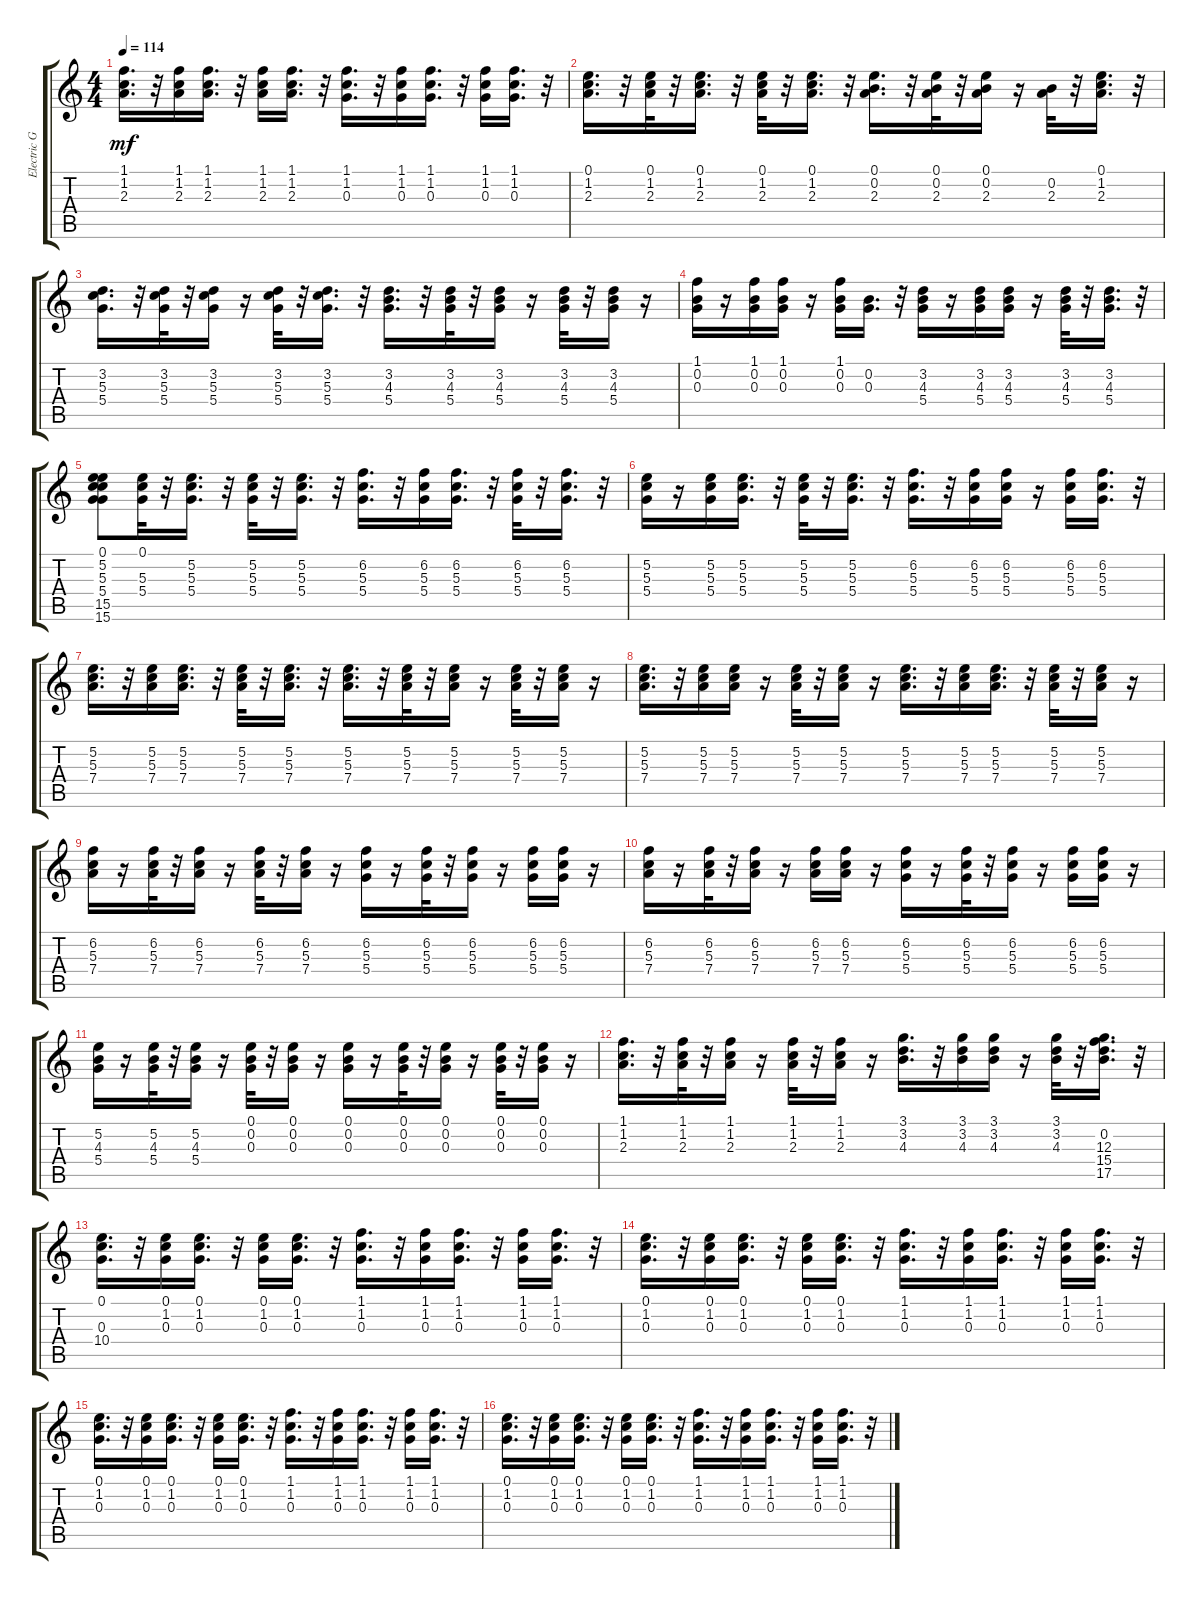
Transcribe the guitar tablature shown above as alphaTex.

\track ("Electric Guitar (clean)" "Electric G") {instrument electricguitarclean}
\staff {score tabs}
\tuning (E4 B3 G3 D3 A2 E2) {hide}
\ts (4 4)
\tempo 114
\clef g2
\ks c
(1.1 1.2 2.3).16{d dy mf} r.32 (1.1 1.2 2.3).16 (1.1 1.2 2.3).16{d} r.32 (1.1 1.2 2.3).16 (1.1 1.2 2.3).16{d} r.32 (1.1 1.2 0.3).16{d} r.32 (1.1 1.2 0.3).16 (1.1 1.2 0.3).16{d} r.32 (1.1 1.2 0.3).16 (1.1 1.2 0.3).16{d} r.32 |
(0.1 1.2 2.3).16{d} r.32 (0.1 1.2 2.3).32 r.32 (0.1 1.2 2.3).16{d} r.32 (0.1 1.2 2.3).32 r.32 (0.1 1.2 2.3).16{d} r.32 (0.1 0.2 2.3).16{d} r.32 (0.1 0.2 2.3).32 r.32 (0.1 0.2 2.3).16 r.16 (0.2 2.3).32 r.32 (0.1 1.2 2.3).16{d} r.32 |
(3.2 5.3 5.4).16{d} r.32 (3.2 5.3 5.4).32 r.32 (3.2 5.3 5.4).16 r.16 (3.2 5.3 5.4).32 r.32 (3.2 5.3 5.4).16{d} r.32 (3.2 4.3 5.4).16{d} r.32 (3.2 4.3 5.4).32 r.32 (3.2 4.3 5.4).16 r.16 (3.2 4.3 5.4).32 r.32 (3.2 4.3 5.4).16 r.16 |
(1.1 0.2 0.3).16 r.16 (1.1 0.2 0.3).16 (1.1 0.2 0.3).16 r.16 (1.1 0.2 0.3).16 (0.2 0.3).16{d} r.32 (3.2 4.3 5.4).16 r.16 (3.2 4.3 5.4).16 (3.2 4.3 5.4).16 r.16 (3.2 4.3 5.4).32 r.32 (3.2 4.3 5.4).16{d} r.32 |
(0.1 5.2 5.3 5.4 15.5 15.6).8 (0.1 5.3 5.4).32 r.32 (5.2 5.3 5.4).16{d} r.32 (5.2 5.3 5.4).32 r.32 (5.2 5.3 5.4).16{d} r.32 (6.2 5.3 5.4).16{d} r.32 (6.2 5.3 5.4).16 (6.2 5.3 5.4).16{d} r.32 (6.2 5.3 5.4).32 r.32 (6.2 5.3 5.4).16{d} r.32 |
(5.2 5.3 5.4).16 r.16 (5.2 5.3 5.4).16 (5.2 5.3 5.4).16{d} r.32 (5.2 5.3 5.4).32 r.32 (5.2 5.3 5.4).16{d} r.32 (6.2 5.3 5.4).16{d} r.32 (6.2 5.3 5.4).16 (6.2 5.3 5.4).16 r.16 (6.2 5.3 5.4).16 (6.2 5.3 5.4).16{d} r.32 |
(5.2 5.3 7.4).16{d} r.32 (5.2 5.3 7.4).16 (5.2 5.3 7.4).16{d} r.32 (5.2 5.3 7.4).32 r.32 (5.2 5.3 7.4).16{d} r.32 (5.2 5.3 7.4).16{d} r.32 (5.2 5.3 7.4).32 r.32 (5.2 5.3 7.4).16 r.16 (5.2 5.3 7.4).32 r.32 (5.2 5.3 7.4).16 r.16 |
(5.2 5.3 7.4).16{d} r.32 (5.2 5.3 7.4).16 (5.2 5.3 7.4).16 r.16 (5.2 5.3 7.4).32 r.32 (5.2 5.3 7.4).16 r.16 (5.2 5.3 7.4).16{d} r.32 (5.2 5.3 7.4).16 (5.2 5.3 7.4).16{d} r.32 (5.2 5.3 7.4).32 r.32 (5.2 5.3 7.4).16 r.16 |
(6.2 5.3 7.4).16 r.16 (6.2 5.3 7.4).32 r.32 (6.2 5.3 7.4).16 r.16 (6.2 5.3 7.4).32 r.32 (6.2 5.3 7.4).16 r.16 (6.2 5.3 5.4).16 r.16 (6.2 5.3 5.4).32 r.32 (6.2 5.3 5.4).16 r.16 (6.2 5.3 5.4).16 (6.2 5.3 5.4).16 r.16 |
(6.2 5.3 7.4).16 r.16 (6.2 5.3 7.4).32 r.32 (6.2 5.3 7.4).16 r.16 (6.2 5.3 7.4).16 (6.2 5.3 7.4).16 r.16 (6.2 5.3 5.4).16 r.16 (6.2 5.3 5.4).32 r.32 (6.2 5.3 5.4).16 r.16 (6.2 5.3 5.4).16 (6.2 5.3 5.4).16 r.16 |
(5.2 4.3 5.4).16 r.16 (5.2 4.3 5.4).32 r.32 (5.2 4.3 5.4).16 r.16 (0.1 0.2 0.3).32 r.32 (0.1 0.2 0.3).16 r.16 (0.1 0.2 0.3).16 r.16 (0.1 0.2 0.3).32 r.32 (0.1 0.2 0.3).16 r.16 (0.1 0.2 0.3).32 r.32 (0.1 0.2 0.3).16 r.16 |
(1.1 1.2 2.3).16{d} r.32 (1.1 1.2 2.3).32 r.32 (1.1 1.2 2.3).16 r.16 (1.1 1.2 2.3).32 r.32 (1.1 1.2 2.3).16 r.16 (3.1 3.2 4.3).16{d} r.32 (3.1 3.2 4.3).16 (3.1 3.2 4.3).16 r.16 (3.1 3.2 4.3).32 r.32 (0.2 12.3 15.4 17.5).16{d} r.32 |
(0.1 0.3 10.4).16{d} r.32 (0.1 1.2 0.3).16 (0.1 1.2 0.3).16{d} r.32 (0.1 1.2 0.3).16 (0.1 1.2 0.3).16{d} r.32 (1.1 1.2 0.3).16{d} r.32 (1.1 1.2 0.3).16 (1.1 1.2 0.3).16{d} r.32 (1.1 1.2 0.3).16 (1.1 1.2 0.3).16{d} r.32 |
(0.1 1.2 0.3).16{d} r.32 (0.1 1.2 0.3).16 (0.1 1.2 0.3).16{d} r.32 (0.1 1.2 0.3).16 (0.1 1.2 0.3).16{d} r.32 (1.1 1.2 0.3).16{d} r.32 (1.1 1.2 0.3).16 (1.1 1.2 0.3).16{d} r.32 (1.1 1.2 0.3).16 (1.1 1.2 0.3).16{d} r.32 |
(0.1 1.2 0.3).16{d} r.32 (0.1 1.2 0.3).16 (0.1 1.2 0.3).16{d} r.32 (0.1 1.2 0.3).16 (0.1 1.2 0.3).16{d} r.32 (1.1 1.2 0.3).16{d} r.32 (1.1 1.2 0.3).16 (1.1 1.2 0.3).16{d} r.32 (1.1 1.2 0.3).16 (1.1 1.2 0.3).16{d} r.32 |
(0.1 1.2 0.3).16{d} r.32 (0.1 1.2 0.3).16 (0.1 1.2 0.3).16{d} r.32 (0.1 1.2 0.3).16 (0.1 1.2 0.3).16{d} r.32 (1.1 1.2 0.3).16{d} r.32 (1.1 1.2 0.3).16 (1.1 1.2 0.3).16{d} r.32 (1.1 1.2 0.3).16 (1.1 1.2 0.3).16{d} r.32
